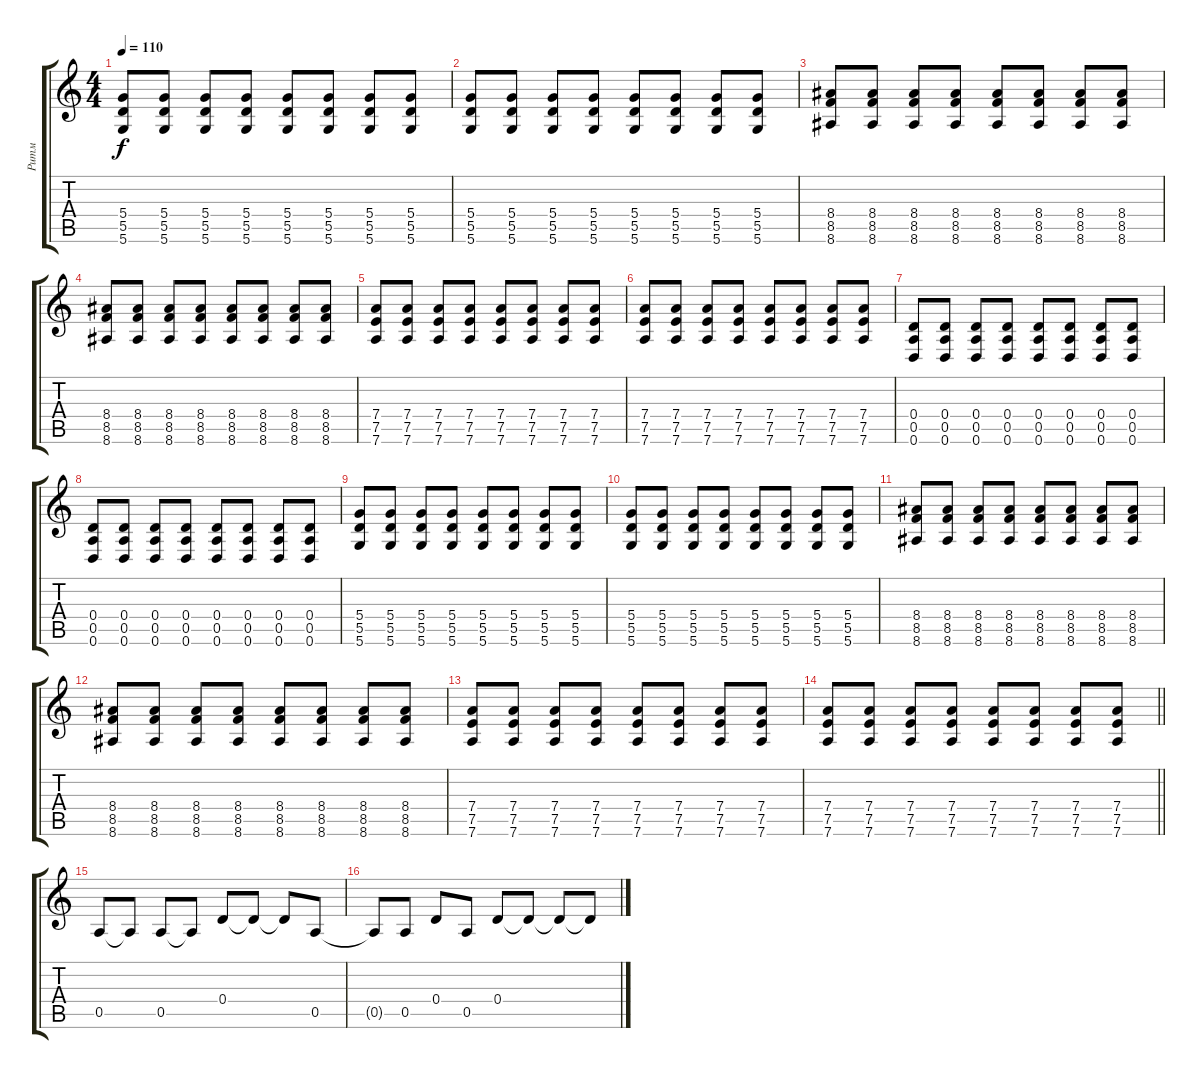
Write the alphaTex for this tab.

\track ("Ритм" "Ритм") {instrument acousticguitarsteel}
\staff {score tabs}
\tuning (E4 B3 G3 D3 A2 D2) {hide}
\ts (4 4)
\tempo 110
\clef g2
\ks c
(5.4 5.5 5.6).8{dy f} (5.4 5.5 5.6).8 (5.4 5.5 5.6).8 (5.4 5.5 5.6).8 (5.4 5.5 5.6).8 (5.4 5.5 5.6).8 (5.4 5.5 5.6).8 (5.4 5.5 5.6).8 |
(5.4 5.5 5.6).8 (5.4 5.5 5.6).8 (5.4 5.5 5.6).8 (5.4 5.5 5.6).8 (5.4 5.5 5.6).8 (5.4 5.5 5.6).8 (5.4 5.5 5.6).8 (5.4 5.5 5.6).8 |
(8.4 8.5 8.6).8 (8.4 8.5 8.6).8 (8.4 8.5 8.6).8 (8.4 8.5 8.6).8 (8.4 8.5 8.6).8 (8.4 8.5 8.6).8 (8.4 8.5 8.6).8 (8.4 8.5 8.6).8 |
(8.4 8.5 8.6).8 (8.4 8.5 8.6).8 (8.4 8.5 8.6).8 (8.4 8.5 8.6).8 (8.4 8.5 8.6).8 (8.4 8.5 8.6).8 (8.4 8.5 8.6).8 (8.4 8.5 8.6).8 |
(7.4 7.5 7.6).8 (7.4 7.5 7.6).8 (7.4 7.5 7.6).8 (7.4 7.5 7.6).8 (7.4 7.5 7.6).8 (7.4 7.5 7.6).8 (7.4 7.5 7.6).8 (7.4 7.5 7.6).8 |
(7.4 7.5 7.6).8 (7.4 7.5 7.6).8 (7.4 7.5 7.6).8 (7.4 7.5 7.6).8 (7.4 7.5 7.6).8 (7.4 7.5 7.6).8 (7.4 7.5 7.6).8 (7.4 7.5 7.6).8 |
(0.4 0.5 0.6).8{instrument overdrivenguitar} (0.4 0.5 0.6).8 (0.4 0.5 0.6).8 (0.4 0.5 0.6).8 (0.4 0.5 0.6).8 (0.4 0.5 0.6).8 (0.4 0.5 0.6).8 (0.4 0.5 0.6).8 |
(0.4 0.5 0.6).8 (0.4 0.5 0.6).8 (0.4 0.5 0.6).8 (0.4 0.5 0.6).8 (0.4 0.5 0.6).8 (0.4 0.5 0.6).8 (0.4 0.5 0.6).8 (0.4 0.5 0.6).8 |
(5.4 5.5 5.6).8 (5.4 5.5 5.6).8 (5.4 5.5 5.6).8 (5.4 5.5 5.6).8 (5.4 5.5 5.6).8 (5.4 5.5 5.6).8 (5.4 5.5 5.6).8 (5.4 5.5 5.6).8 |
(5.4 5.5 5.6).8 (5.4 5.5 5.6).8 (5.4 5.5 5.6).8 (5.4 5.5 5.6).8 (5.4 5.5 5.6).8 (5.4 5.5 5.6).8 (5.4 5.5 5.6).8 (5.4 5.5 5.6).8 |
(8.4 8.5 8.6).8 (8.4 8.5 8.6).8 (8.4 8.5 8.6).8 (8.4 8.5 8.6).8 (8.4 8.5 8.6).8 (8.4 8.5 8.6).8 (8.4 8.5 8.6).8 (8.4 8.5 8.6).8 |
(8.4 8.5 8.6).8 (8.4 8.5 8.6).8 (8.4 8.5 8.6).8 (8.4 8.5 8.6).8 (8.4 8.5 8.6).8 (8.4 8.5 8.6).8 (8.4 8.5 8.6).8 (8.4 8.5 8.6).8 |
(7.4 7.5 7.6).8 (7.4 7.5 7.6).8 (7.4 7.5 7.6).8 (7.4 7.5 7.6).8 (7.4 7.5 7.6).8 (7.4 7.5 7.6).8 (7.4 7.5 7.6).8 (7.4 7.5 7.6).8 |
\barLineRight lightlight
(7.4 7.5 7.6).8 (7.4 7.5 7.6).8 (7.4 7.5 7.6).8 (7.4 7.5 7.6).8 (7.4 7.5 7.6).8 (7.4 7.5 7.6).8 (7.4 7.5 7.6).8 (7.4 7.5 7.6).8 |
0.5.8{volume 10 instrument acousticguitarsteel} 0.5{t}.8 0.5.8 0.5{t}.8 0.4.8 0.4{t}.8 0.4{t}.8 0.5.8 |
0.5{t}.8 0.5.8 0.4.8 0.5.8 0.4.8 0.4{t}.8 0.4{t}.8 0.4{t}.8
